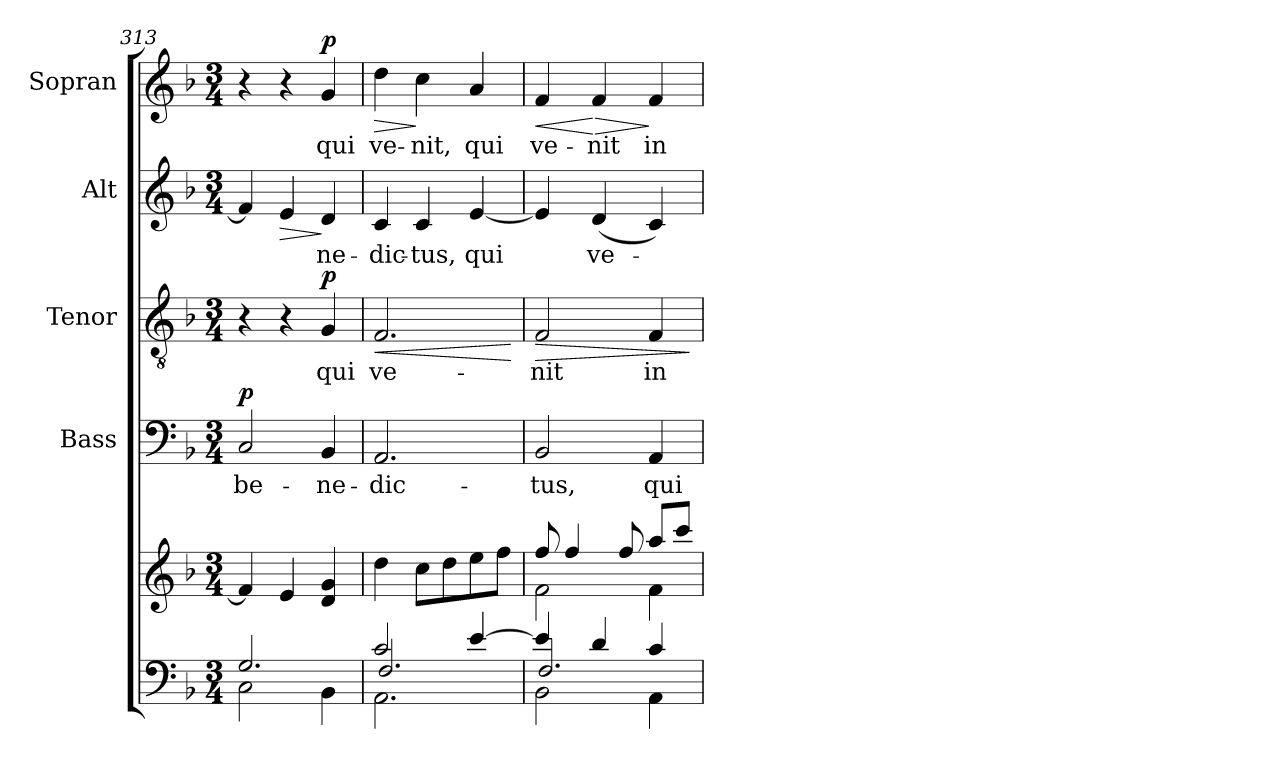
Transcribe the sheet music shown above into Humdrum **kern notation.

**kern	**kern	**kern	**text	**dynam	**kern	**text	**dynam	**kern	**text	**dynam	**kern	**text	**dynam
*part5	*part5	*part4	*part4	*part4	*part3	*part3	*part3	*part2	*part2	*part2	*part1	*part1	*part1
*staff6	*staff5	*staff4	*staff4	*staff4	*staff3	*staff3	*staff3	*staff2	*staff2	*staff2	*staff1	*staff1	*staff1
*	*	*I"Bass	*	*	*I"Tenor	*	*	*I"Alt	*	*	*I"Sopran	*	*
*	*	*I'B.	*	*	*I'T.	*	*	*I'A.	*	*	*I'S.	*	*
*clefF4	*clefG2	*clefF4	*	*	*clefGv2	*	*	*clefG2	*	*	*clefG2	*	*
*k[b-]	*k[b-]	*k[b-]	*	*	*k[b-]	*	*	*k[b-]	*	*	*k[b-]	*	*
*F:	*F:	*F:	*	*	*F:	*	*	*F:	*	*	*F:	*	*
*M3/4	*M3/4	*M3/4	*	*	*M3/4	*	*	*M3/4	*	*	*M3/4	*	*
=313	=313	=313	=313	=313	=313	=313	=313	=313	=313	=313	=313	=313	=313
*^	*	*	*	*	*	*	*	*	*	*	*	*	*
!	!	!	!	!LO:LY:b	!LO:DY:a	!	!	!	!	!	!	!	!	!
2.G/	2C\	4f/]	2C/	be-	p	4r	.	.	4f/]	.	.	4r	.	.
!	!	!	!	!	!	!	!	!	!	!	!LO:HP:b	!	!	!
.	.	4e/	.	.	.	4r	.	.	4e/	.	>	4r	.	.
!	!	!	!	!LO:LY:b	!	!	!LO:LY:b	!LO:DY:a	!	!LO:LY:b	!	!	!LO:LY:b	!LO:DY:a
.	4BB-\	4d/ 4g/	4BB-/	-ne-	.	4G/	qui	p	4d/	-ne-	]	4g/	qui	p
=314	=314	=314	=314	=314	=314	=314	=314	=314	=314	=314	=314	=314	=314	=314
*	*^	*	*	*	*	*	*	*	*	*	*	*	*	*
!	!	!	!	!	!LO:LY:b	!	!	!LO:LY:b	!LO:HP:b	!	!LO:LY:b	!	!	!LO:LY:b	!LO:HP:b
2c/	2.AA\	2.F/	4dd\	2.AA/	-dic-	.	2.F/	ve-	<	4c/	-dic-	.	4dd\	ve-	>
!	!	!	!	!	!	!	!	!	!	!	!LO:LY:b	!	!	!LO:LY:b	!
.	.	.	8cc\L	.	.	.	.	.	.	4c/	-tus,	.	4cc\	-nit,	]
.	.	.	8dd\	.	.	.	.	.	.	.	.	.	.	.	.
!	!	!	!	!	!	!	!	!	!	!	!LO:LY:b	!	!	!LO:LY:b	!
[>4e/	.	.	8ee\	.	.	.	.	.	.	[4e/	qui	.	4a/	qui	.
.	.	.	8ff\J	.	.	.	.	.	.	.	.	.	.	.	.
*v	*v	*v	*	*	*	*	*	*	*	*	*	*	*	*	*
.	.	.	.	.	.	.	[	.	.	.	.	.	.
=315	=315	=315	=315	=315	=315	=315	=315	=315	=315	=315	=315	=315	=315
*^	*^	*	*	*	*	*	*	*	*	*	*	*	*
*	*^	*	*	*	*	*	*	*	*	*	*	*	*	*	*
!	!	!	!	!	!	!LO:LY:b	!	!	!LO:LY:b	!LO:HP:b	!	!	!	!	!LO:LY:b	!LO:HP:b
4e/]	2BB-\	2.F/	8ff/	2f\	2BB-/	-tus,	.	2F/	-nit	>	4e/]	.	.	4f/	ve-	<
.	.	.	4ff/	.	.	.	.	.	.	.	.	.	.	.	.	.
!	!	!	!	!	!	!	!	!	!	!	!	!LO:LY:b	!	!	!LO:LY:b	!LO:HP:n=1:b
4d/	.	.	.	.	.	.	.	.	.	.	(<4d/	ve-	.	4f/	-nit	[ >
.	.	.	8ff/	.	.	.	.	.	.	.	.	.	.	.	.	.
!	!	!	!	!	!	!LO:LY:b	!	!	!LO:LY:b	!	!	!	!	!	!LO:LY:b	!
4c/	4AA\	.	8aa/L	4f\	4AA/	qui	.	4F/	in	.	4c/)	.	.	4f/	in	]
.	.	.	8ccc/J	.	.	.	.	.	.	.	.	.	.	.	.	.
*v	*v	*v	*	*	*	*	*	*	*	*	*	*	*	*	*	*
*	*v	*v	*	*	*	*	*	*	*	*	*	*	*	*
.	.	.	.	.	.	.	]	.	.	.	.	.	.
=	=	=	=	=	=	=	=	=	=	=	=	=	=
*-	*-	*-	*-	*-	*-	*-	*-	*-	*-	*-	*-	*-	*-
